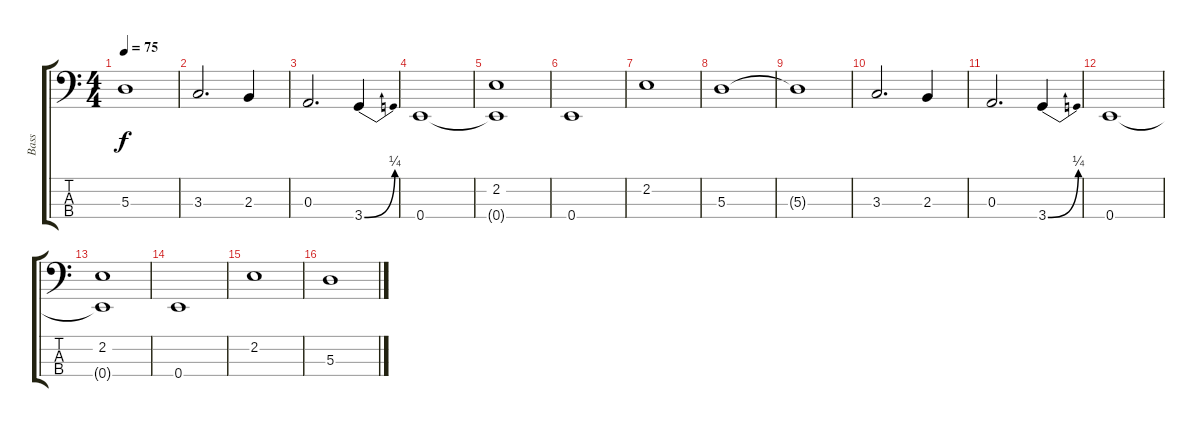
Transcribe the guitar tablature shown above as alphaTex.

\track ("Bass" "Bass") {instrument electricbassfinger}
\staff {score tabs}
\tuning (G2 D2 A1 E1) {hide}
\ts (4 4)
\tempo 75
\clef f4
\ks c
5.3{t}.1{dy f} |
3.3.2{d} 2.3.4 |
0.3.2{d} 3.4{be (bend 0 0 60 1)}.4 |
0.4.1 |
(2.2 0.4{t}).1 |
0.4.1 |
2.2.1 |
5.3.1 |
5.3{t}.1 |
3.3.2{d} 2.3.4 |
0.3.2{d} 3.4{be (bend 0 0 60 1)}.4 |
0.4.1 |
(2.2 0.4{t}).1 |
0.4.1 |
2.2.1 |
5.3.1
